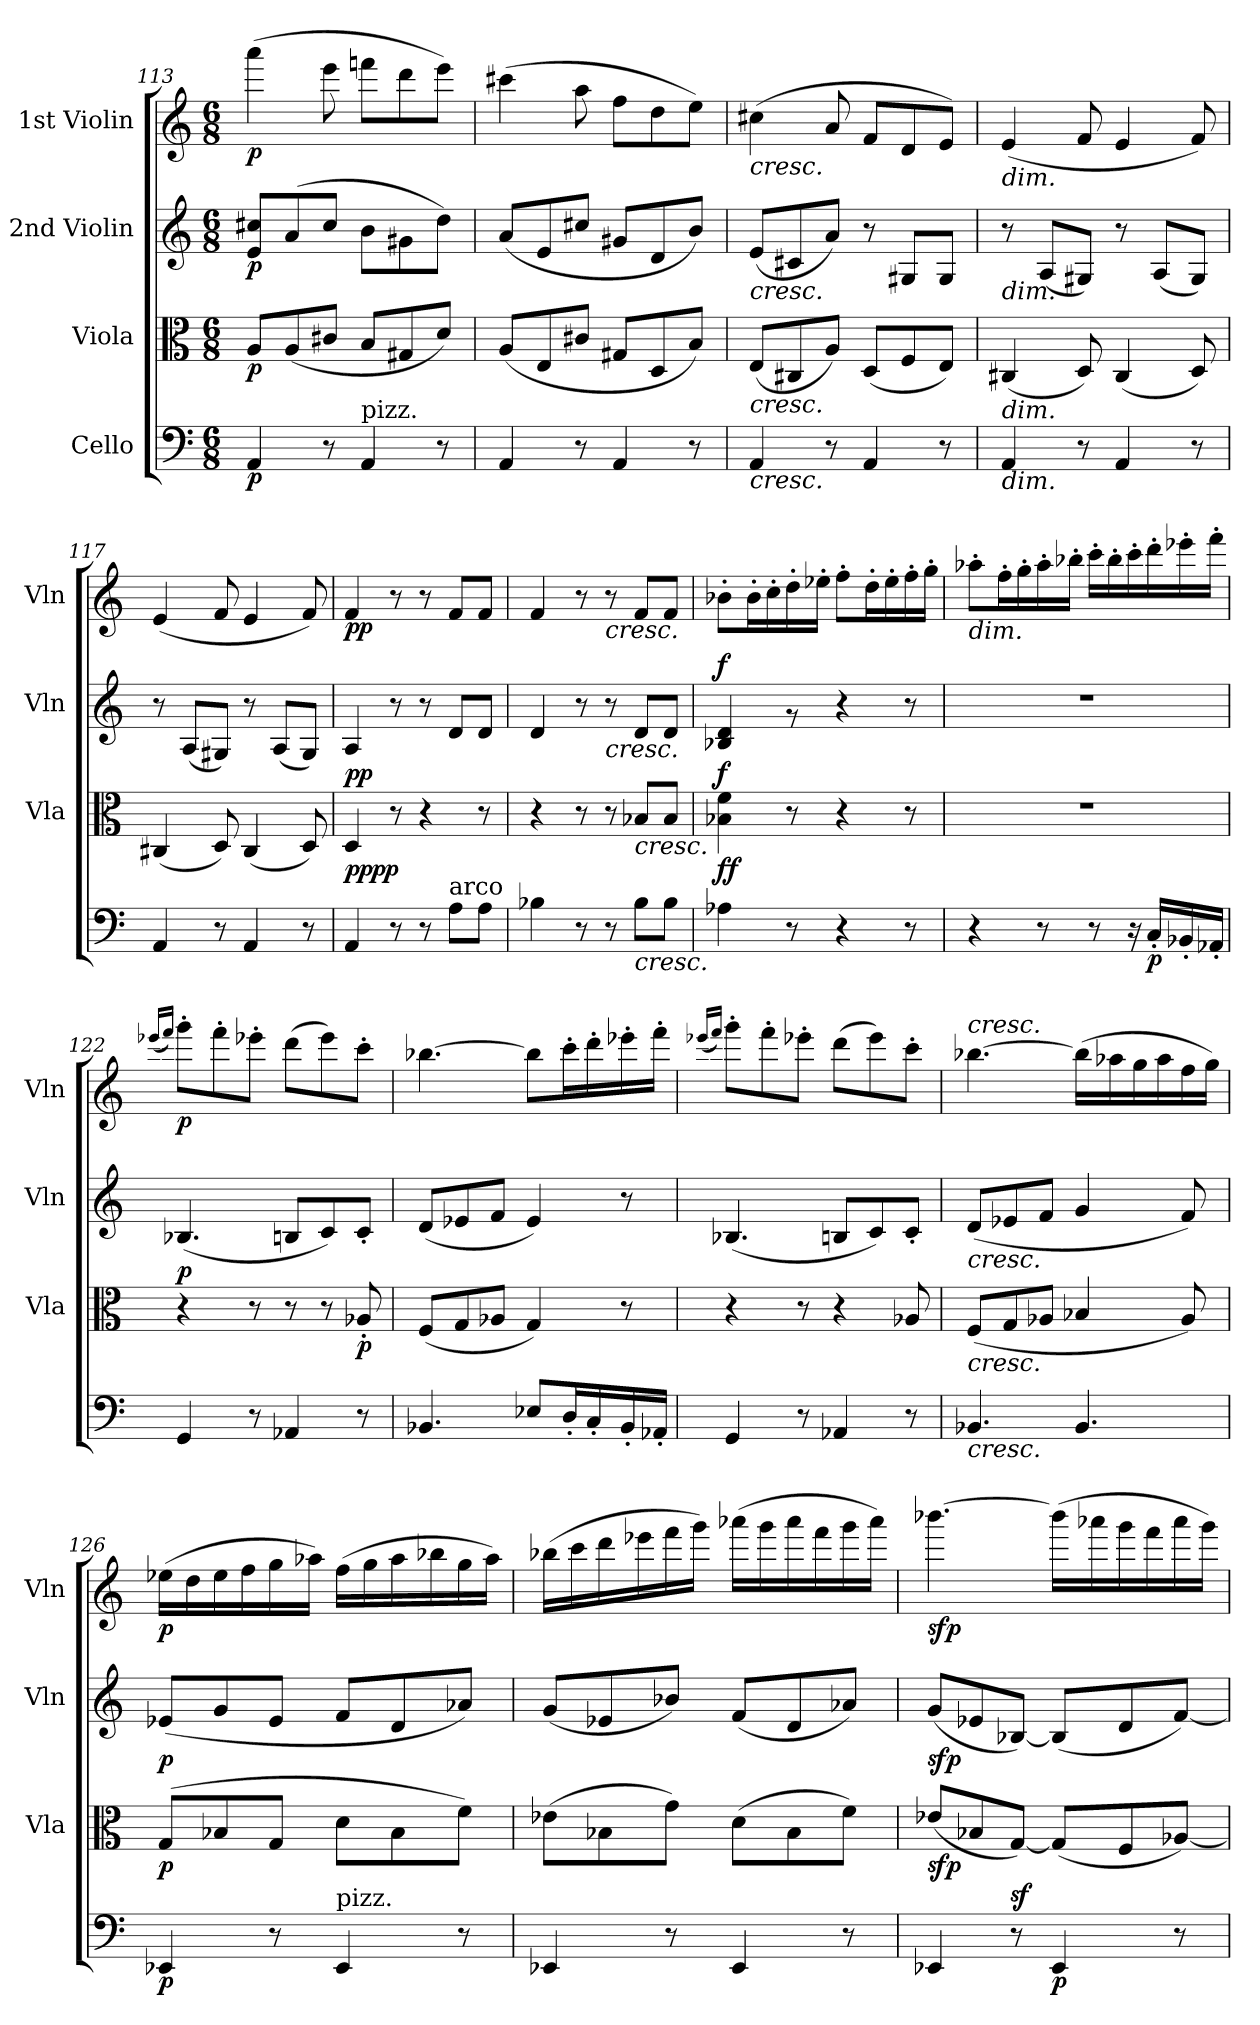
**kern	**dynam	**kern	**dynam	**kern	**dynam	**kern	**dynam
*part4	*part4	*part3	*part3	*part2	*part2	*part1	*part1
*staff4	*staff4	*staff3	*staff3	*staff2	*staff2	*staff1	*staff1
*I"Cello	*	*I"Viola	*	*I"2nd Violin	*	*I"1st Violin	*
*	*	*I'Vla	*	*I'Vln	*	*I'Vln	*
*clefF4	*	*clefC3	*	*clefG2	*	*clefG2	*
*k[]	*	*k[]	*	*k[]	*	*k[]	*
*M6/8	*	*M6/8	*	*M6/8	*	*M6/8	*
=113	=113	=113	=113	=113	=113	=113	=113
4AA	p	8AL	p	8e 8cc#XL	p	(4aaa	p
.	.	(8A	.	(8a	.	.	.
8r	.	8c#XJ	.	8cc#J	.	8eee	.
!LO:TX:a:t=pizz.	!	!	!	!	!	!	!
4AA	.	8BL	.	8bL	.	8fffnL	.
.	.	8G#X	.	8g#X	.	8ddd	.
8r	.	8dJ)	.	8ddJ)	.	8eeeJ)	.
=114	=114	=114	=114	=114	=114	=114	=114
4AA	.	(8AL	.	(8aL	.	(4ccc#X	.
.	.	8E	.	8e	.	.	.
8r	.	8c#XJ	.	8cc#XJ	.	8aa	.
4AA	.	8G#XL	.	8g#XL	.	8ffL	.
.	.	8D	.	8d	.	8dd	.
8r	.	8BJ)	.	8bJ)	.	8eeJ)	.
=115	=115	=115	=115	=115	=115	=115	=115
!	!	!	!	!	!	!LO:TX:b:i:t=cresc.	!
!	!	!	!	!LO:TX:b:i:t=cresc.	!	!	!
!	!	!LO:TX:b:i:t=cresc.	!	!	!	!	!
!LO:TX:b:i:t=cresc.	!	!	!	!	!	!	!
4AA	.	(8EL	.	(8eL	.	(4cc#X	.
.	.	8C#X	.	8c#X	.	.	.
8r	.	8AJ)	.	8aJ)	.	8a	.
4AA	.	(8DL	.	8r	.	8fL	.
.	.	8F	.	8G#XL	.	8d	.
8r	.	8EJ)	.	8G#J	.	8eJ)	.
=116	=116	=116	=116	=116	=116	=116	=116
!	!	!	!	!	!	!LO:TX:b:i:t=dim.	!
!	!	!	!	!LO:TX:b:i:t=dim.	!	!	!
!	!	!LO:TX:b:i:t=dim.	!	!	!	!	!
!LO:TX:b:i:t=dim.	!	!	!	!	!	!	!
4AA	.	(4C#X	.	8r	.	(4e	.
.	.	.	.	(8AL	.	.	.
8r	.	8D)	.	8G#XJ)	.	8f	.
4AA	.	(4C#	.	8r	.	4e	.
.	.	.	.	(8AL	.	.	.
8r	.	8D)	.	8G#J)	.	8f)	.
=117	=117	=117	=117	=117	=117	=117	=117
4AA	.	(4C#X	.	8r	.	(4e	.
.	.	.	.	(8AL	.	.	.
8r	.	8D)	.	8G#XJ)	.	8f	.
4AA	.	(4C#	.	8r	.	4e	.
.	.	.	.	(8AL	.	.	.
8r	.	8D)	.	8G#J)	.	8f)	.
=118	=118	=118	=118	=118	=118	=118	=118
!	!LO:DY:a	!	!LO:DY:a	!	!	!	!
4AA	pppp	4D	pp	4A	.	4f	pp
8r	.	8r	.	8r	.	8r	.
8r	.	4r	.	8r	.	8r	.
!LO:TX:a:t=arco	!	!	!	!	!	!	!
8AL	.	.	.	8dL	.	8fL	.
8AJ	.	8r	.	8dJ	.	8fJ	.
=119	=119	=119	=119	=119	=119	=119	=119
4B-X	.	4r	.	4d	.	4f	.
8r	.	8r	.	8r	.	8r	.
!	!	!	!	!	!	!LO:TX:b:i:t=cresc.	!
!	!	!	!	!LO:TX:b:i:t=cresc.	!	!	!
8r	.	8r	.	8r	.	8r	.
!	!	!LO:TX:b:i:t=cresc.	!	!	!	!	!
!LO:TX:b:i:t=cresc.	!	!	!	!	!	!	!
8B-L	.	8B-XL	.	8dL	.	8fL	.
8B-J	.	8B-J	.	8dJ	.	8fJ	.
=120	=120	=120	=120	=120	=120	=120	=120
!	!LO:DY:a	!	!LO:DY:a	!	!LO:DY:a	!	!
4A-X	ff	4B-X 4f	f	4B-X 4d	f	8b-X'L	.
.	.	.	.	.	.	16b-'L	.
.	.	.	.	.	.	16cc'	.
8r	.	8r	.	8rg	.	16dd'	.
.	.	.	.	.	.	16ee-X'JJ	.
4r	.	4r	.	4r	.	8ff'L	.
.	.	.	.	.	.	16dd'L	.
.	.	.	.	.	.	16ee-'	.
8r	.	8r	.	8r	.	16ff'	.
.	.	.	.	.	.	16gg'JJ	.
=121	=121	=121	=121	=121	=121	=121	=121
!	!	!	!	!	!	!LO:TX:b:i:t=dim.	!
4r	.	2.r	.	2.r	.	8aa-X'L	.
.	.	.	.	.	.	16ff'L	.
.	.	.	.	.	.	16gg'	.
8r	.	.	.	.	.	16aa-'	.
.	.	.	.	.	.	16bb-X'JJ	.
8r	.	.	.	.	.	16ccc'LL	.
.	.	.	.	.	.	16bb-'	.
16r	.	.	.	.	.	16ccc'	.
16C'LL	p	.	.	.	.	16ddd'	.
16BB-X'	.	.	.	.	.	16eee-X'	.
16AA-X'JJ	.	.	.	.	.	16fff'JJ	.
=122	=122	=122	=122	=122	=122	=122	=122
.	.	.	.	.	.	(16qqeee-X/LL	.
.	.	.	.	.	.	16qqfff/JJ)	.
!	!	!	!LO:DY:a	!	!	!	!
4GG	.	4r	p	(4.B-X	.	8ggg'L	p
.	.	.	.	.	.	8fff'	.
8r	.	8r	.	.	.	8eee-X'J	.
4AA-X	.	8r	.	8BnL	.	(8dddL	.
.	.	8r	.	8c)	.	8eee-)	.
8r	.	8A-X'	p	8c'J	.	8ccc'J	.
=123	=123	=123	=123	=123	=123	=123	=123
4.BB-X	.	(8FL	.	(8dL	.	[4.bb-X	.
.	.	8G	.	8e-X	.	.	.
.	.	8A-XJ	.	8fJ	.	.	.
8E-XL	.	4G)	.	4e-)	.	8bb-L]	.
16D'L	.	.	.	.	.	16ccc'L	.
16C'	.	.	.	.	.	16ddd'	.
16BB-'	.	8r	.	8r	.	16eee-X'	.
16AA-X'JJ	.	.	.	.	.	16fff'JJ	.
=124	=124	=124	=124	=124	=124	=124	=124
.	.	.	.	.	.	(16qqeee-X/LL	.
.	.	.	.	.	.	16qqfff/JJ)	.
4GG	.	4r	.	(4.B-X	.	8ggg'L	.
.	.	.	.	.	.	8fff'	.
8r	.	8r	.	.	.	8eee-X'J	.
4AA-X	.	4r	.	8BnL	.	(8dddL	.
.	.	.	.	8c)	.	8eee-)	.
8r	.	8A-X	.	8c'J	.	8ccc'J	.
=125	=125	=125	=125	=125	=125	=125	=125
!	!	!	!	!	!	!LO:TX:a:i:t=cresc.	!
!	!	!	!	!LO:TX:b:i:t=cresc.	!	!	!
!	!	!LO:TX:b:i:t=cresc.	!	!	!	!	!
!LO:TX:b:i:t=cresc.	!	!	!	!	!	!	!
4.BB-X	.	(8FL	.	(8dL	.	[4.bb-X	.
.	.	8G	.	8e-X	.	.	.
.	.	8A-XJ	.	8fJ	.	.	.
4.BB-	.	4B-X	.	4g	.	(16bb-LL]	.
.	.	.	.	.	.	16aa-X	.
.	.	.	.	.	.	16gg	.
.	.	.	.	.	.	16aa-	.
.	.	8A-)	.	8f)	.	16ff	.
.	.	.	.	.	.	16ggJJ)	.
=126	=126	=126	=126	=126	=126	=126	=126
4EE-X	p	(8GL	p	(8e-XL	p	(16ee-XLL	p
.	.	.	.	.	.	16dd	.
.	.	8B-X	.	8g	.	16ee-	.
.	.	.	.	.	.	16ff	.
8r	.	8GJ	.	8e-J	.	16gg	.
.	.	.	.	.	.	16aa-XJJ)	.
!LO:TX:a:t=pizz.	!	!	!	!	!	!	!
4EE-	.	8dL	.	8fL	.	(16ffLL	.
.	.	.	.	.	.	16gg	.
.	.	8B-	.	8d	.	16aa-	.
.	.	.	.	.	.	16bb-X	.
8r	.	8fJ)	.	8a-XJ)	.	16gg	.
.	.	.	.	.	.	16aa-JJ)	.
=127	=127	=127	=127	=127	=127	=127	=127
4EE-X	.	(8e-XL	.	(8gL	.	(16bb-XLL	.
.	.	.	.	.	.	16ccc	.
.	.	8B-X	.	8e-X	.	16ddd	.
.	.	.	.	.	.	16eee-X	.
8r	.	8gJ)	.	8b-XJ)	.	16fff	.
.	.	.	.	.	.	16gggJJ)	.
4EE-	.	(8dL	.	(8fL	.	(16aaa-XLL	.
.	.	.	.	.	.	16ggg	.
.	.	8B-	.	8d	.	16aaa-	.
.	.	.	.	.	.	16fff	.
8r	.	8fJ)	.	8a-XJ)	.	16ggg	.
.	.	.	.	.	.	16aaa-JJ)	.
=128	=128	=128	=128	=128	=128	=128	=128
4EE-X	.	(8e-XL	sfp	(8gL	sfp	[4.bbb-X	sfp
.	.	8B-X	.	8e-X	.	.	.
!	!LO:DY:a	!	!	!	!	!	!
8r	sf	[8GJ)	.	[8B-XJ)	.	.	.
4EE-	p	(8GL]	.	(8B-L]	.	(16bbb-LL]	.
.	.	.	.	.	.	16aaa-X	.
.	.	8F	.	8d	.	16ggg	.
.	.	.	.	.	.	16fff	.
8r	.	[8A-XJ)	.	[8fJ)	.	16aaa-	.
.	.	.	.	.	.	16gggJJ)	.
=	=	=	=	=	=	=	=
*-	*-	*-	*-	*-	*-	*-	*-
